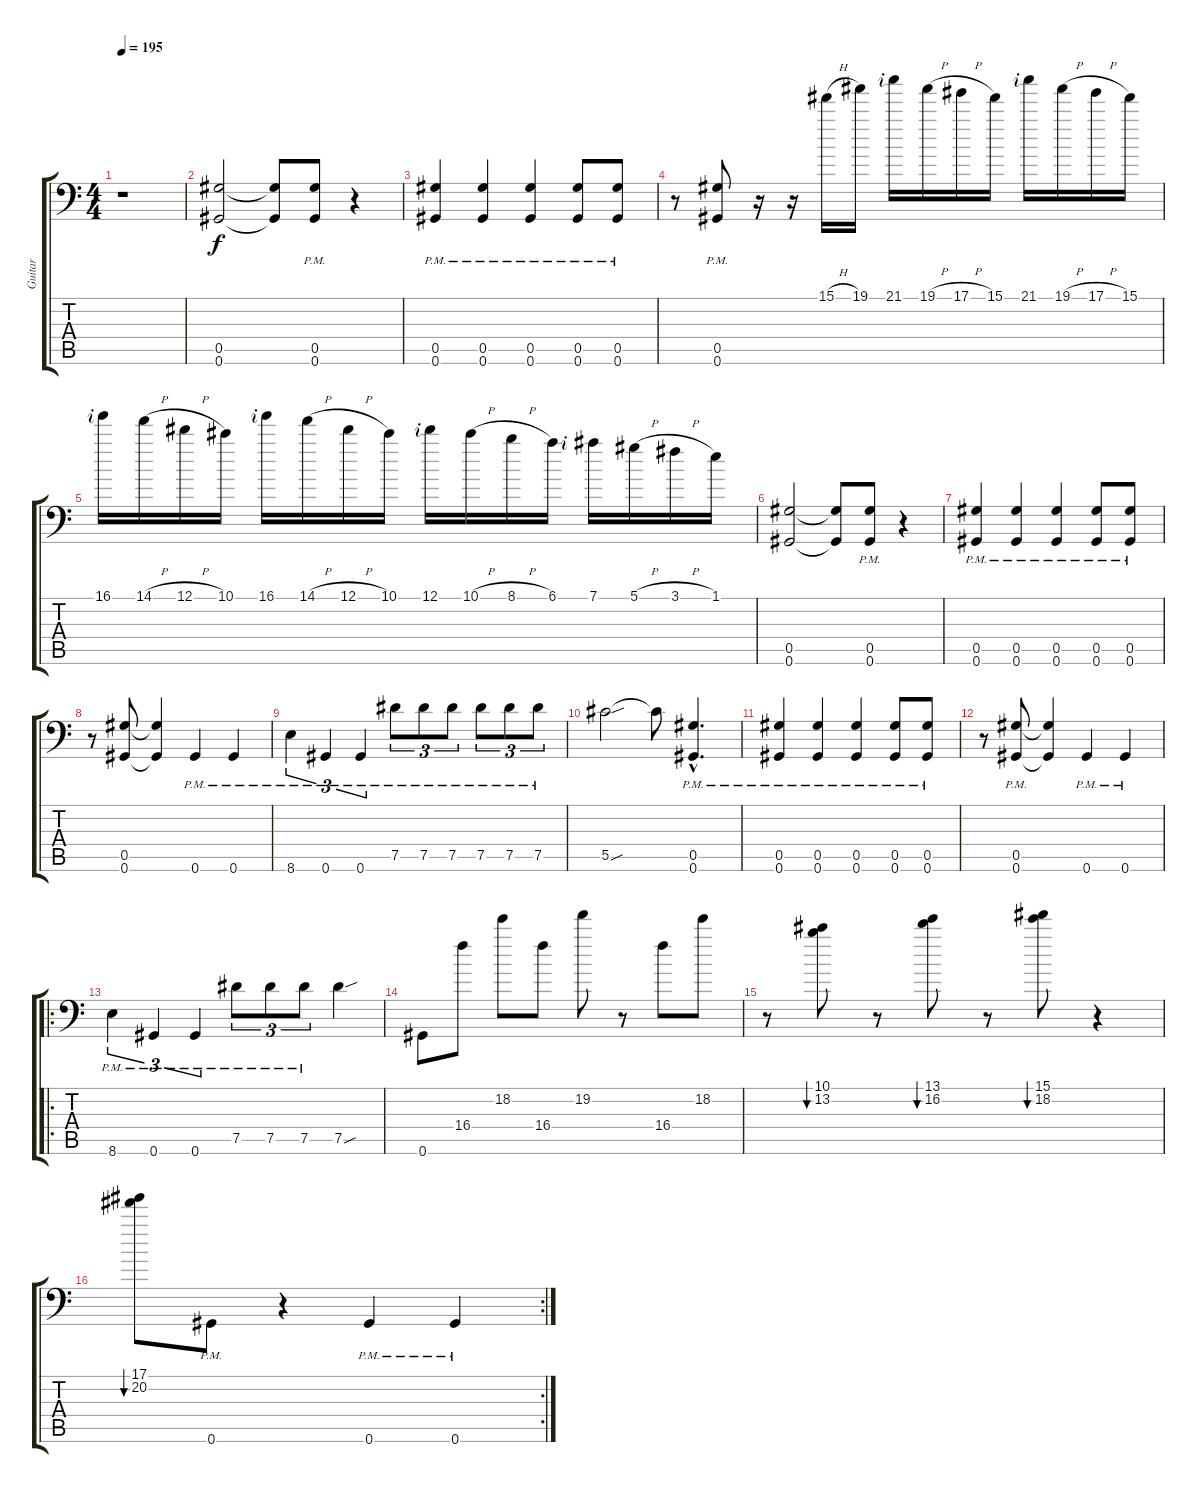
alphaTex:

\track ("Guitar" "Guitar") {instrument distortionguitar}
\staff {score tabs}
\tuning (Eb4 Bb3 Gb3 Db3 Ab2 Ab1) {hide}
\ts (4 4)
\tempo 195
\clef f4
\ks c
r.1{dy f} |
(0.5 0.6).2 (0.5{t} 0.6{t}).8 (0.5 0.6{pm}).8 r.4 |
(0.5{pm} 0.6{pm}).4 (0.5{pm} 0.6{pm}).4 (0.5{pm} 0.6{pm}).4 (0.5{pm} 0.6{pm}).8 (0.5{pm} 0.6{pm}).8 |
r.8 (0.5 0.6{pm}).8 r.16 r.16 15.1{h}.16 19.1.16 21.1{rf 2}.16 19.1{h}.16 17.1{h}.16 15.1.16 21.1{rf 2}.16 19.1{h}.16 17.1{h}.16 15.1.16 |
16.1{rf 2}.16 14.1{h}.16 12.1{h}.16 10.1.16 16.1{rf 2}.16 14.1{h}.16 12.1{h}.16 10.1.16 12.1{rf 2}.16 10.1{h}.16 8.1{h}.16 6.1.16 7.1{rf 2}.16 5.1{h}.16 3.1{h}.16 1.1.16 |
(0.5 0.6).2 (0.5{t} 0.6{t}).8 (0.5 0.6{pm}).8 r.4 |
(0.5{pm} 0.6{pm}).4 (0.5{pm} 0.6{pm}).4 (0.5{pm} 0.6{pm}).4 (0.5{pm} 0.6{pm}).8 (0.5{pm} 0.6{pm}).8 |
r.8 (0.5 0.6).8 (0.5{t} 0.6{t}).4 0.6{pm}.4 0.6{pm}.4 |
8.6{pm}.4{tu (3 2)} 0.6{pm}.4{tu (3 2)} 0.6{pm}.4{tu (3 2)} 7.5{pm}.8{tu (3 2)} 7.5{pm}.8{tu (3 2)} 7.5{pm}.8{tu (3 2)} 7.5{pm}.8{tu (3 2)} 7.5{pm}.8{tu (3 2)} 7.5{pm}.8{tu (3 2)} |
5.5{sou}.2 5.5{t}.8 (0.5{hac} 0.6{hac pm}).4{d} |
(0.5{pm} 0.6{pm}).4 (0.5{pm} 0.6{pm}).4 (0.5{pm} 0.6{pm}).4 (0.5{pm} 0.6{pm}).8 (0.5{pm} 0.6{pm}).8 |
r.8 (0.5 0.6{pm}).8 (0.5{t} 0.6{t}).4 0.6{pm}.4 0.6{pm}.4 |
\ro
8.6{pm}.4{tu (3 2)} 0.6{pm}.4{tu (3 2)} 0.6{pm}.4{tu (3 2)} 7.5{pm}.8{tu (3 2)} 7.5{pm}.8{tu (3 2)} 7.5{pm}.8{tu (3 2)} 7.5{sou}.4 |
0.6.8 16.4.8 18.2.8 16.4.8 19.2.8 r.8 16.4.8 18.2.8 |
r.8 (10.1 13.2).8{bu 60} r.8 (13.1 16.2).8{bu 60} r.8 (15.1 18.2).8{bu 60} r.4 |
\rc 2
(17.1 20.2).8{bu 60} 0.6{pm}.8 r.4 0.6{pm}.4 0.6{pm}.4
